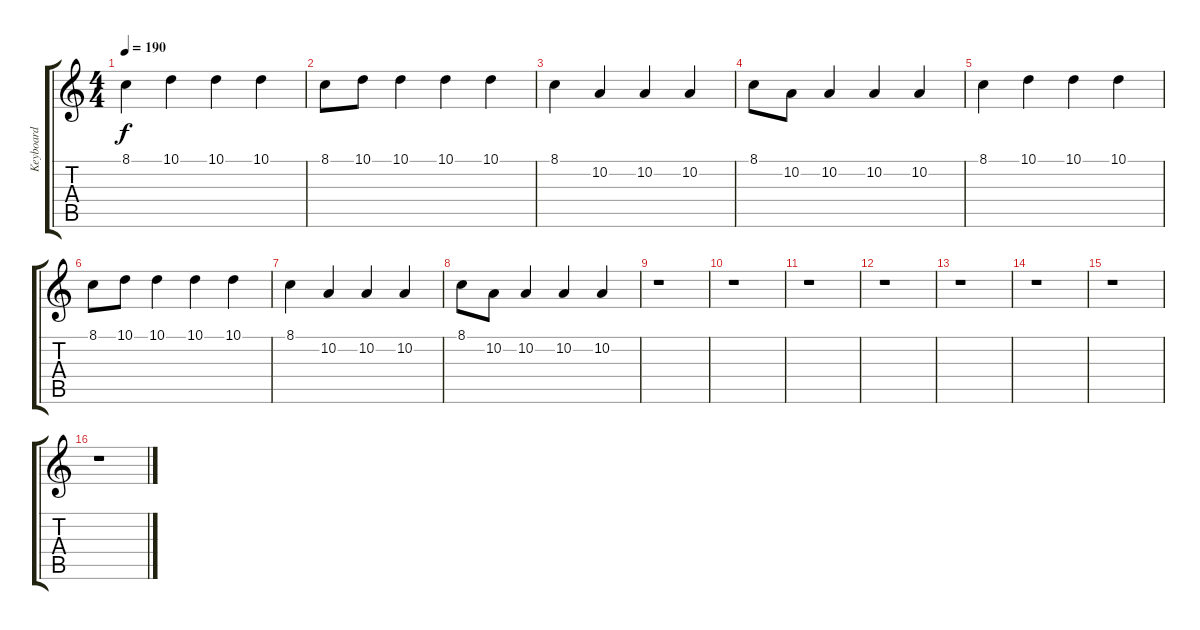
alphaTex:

\track ("Keyboard" "Keyboard") {instrument accordion}
\staff {score tabs}
\tuning (E4 B3 G3 D3 A2 E2) {hide}
\ts (4 4)
\tempo 190
\clef g2
\ks c
8.1.4{dy f} 10.1.4 10.1.4 10.1.4 |
8.1.8 10.1.8 10.1.4 10.1.4 10.1.4 |
8.1.4 10.2.4 10.2.4 10.2.4 |
8.1.8 10.2.8 10.2.4 10.2.4 10.2.4 |
8.1.4 10.1.4 10.1.4 10.1.4 |
8.1.8 10.1.8 10.1.4 10.1.4 10.1.4 |
8.1.4 10.2.4 10.2.4 10.2.4 |
8.1.8 10.2.8 10.2.4 10.2.4 10.2.4 |
r.1 |
r.1 |
r.1 |
r.1 |
r.1 |
r.1 |
r.1 |
r.1
